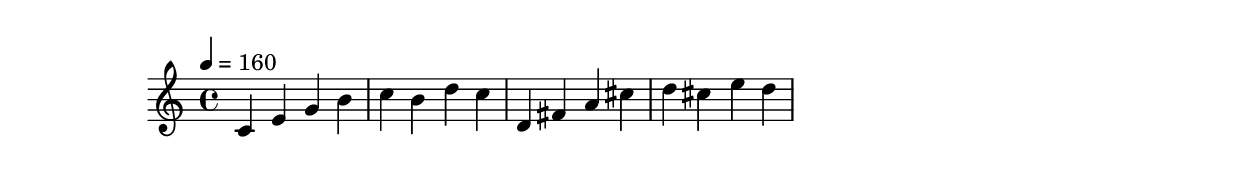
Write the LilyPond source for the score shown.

%% Do not edit this file; it is automatically
%% generated from LSR http://lsr.dsi.unimi.it
%% This file is in the public domain.
\version "2.13.20"

\header {
  lsrtags = "staff-notation, midi"

%% Translation of GIT committish: 0b55335aeca1de539bf1125b717e0c21bb6fa31b
  texidoces = "
Para cambiar el tempo en la salida MIDI sin
imprimir nada, hacemos invisible la indicación metronómica:

"

  doctitlees = "Cambiar el tempo sin indicación metronómica"

%% Translation of GIT committish: 0a868be38a775ecb1ef935b079000cebbc64de40
  texidocde = "
Um das Tempo für die MIDI-Ausgabe zu ändern, ohne eine Tempoangabe in den
Noten auszugeben, kann die Metronombezeichnung unsichtbar gemacht werden:

"

  doctitlede = "Das Tempo ohne Metronom-Angabe verändern"
%% Translation of GIT committish: 4ab2514496ac3d88a9f3121a76f890c97cedcf4e
  texidocfr = "
Vous pouvez indiquer un changement de tempo pour le fichier MIDI sans
pour autant l'imprimer.  Il suffit alors de le rendre invisible aux
interprètes.

"
  doctitlefr = "Changement de tempo sans indication sur la partition"


  texidoc = "
To change the tempo in MIDI output without printing anything, make the
metronome mark invisible.

"
  doctitle = "Changing the tempo without a metronome mark"
} % begin verbatim

\score {
  \new Staff \relative c' {
    \tempo 4 = 160
    c4 e g b
    c4 b d c
    \set Score.tempoHideNote = ##t
    \tempo 4 = 96
    d,4 fis a cis
    d4 cis e d
  }
  \layout { }
  \midi { }
}
